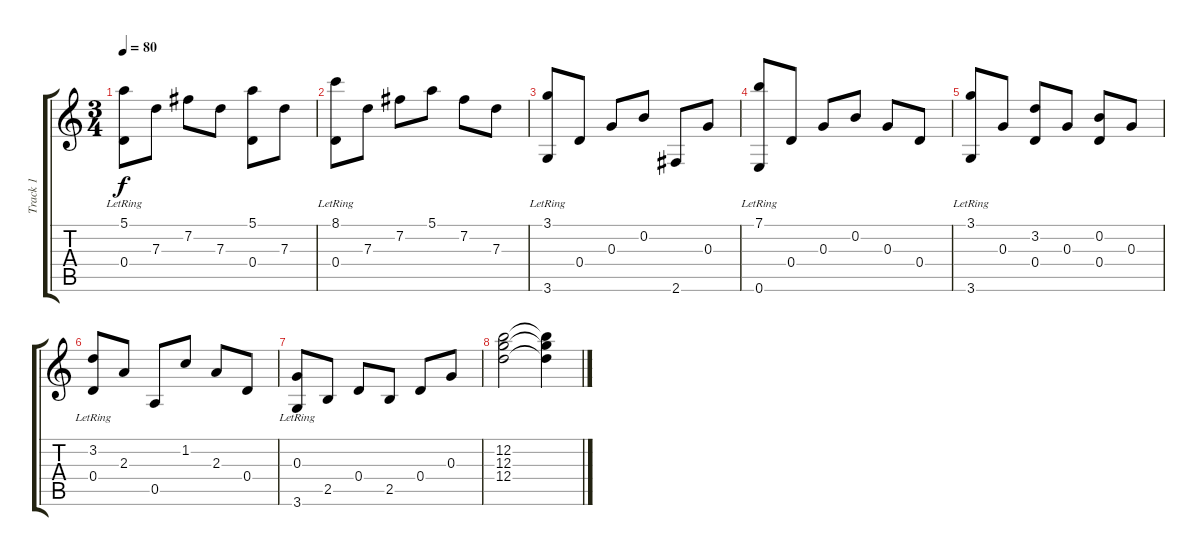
\track ("Track 1" "Track 1") {instrument acousticguitarnylon}
\staff {score tabs}
\tuning (E4 B3 G3 D3 A2 E2) {hide}
\ts (3 4)
\tempo 80
\clef g2
\ks c
(5.1{lr} 0.4{lr}).8{dy f} 7.3.8 7.2.8 7.3.8 (5.1 0.4).8 7.3.8 |
(8.1{lr} 0.4{lr}).8 7.3.8 7.2.8 5.1.8 7.2.8 7.3.8 |
(3.1{lr} 3.6{lr}).8 0.4.8 0.3.8 0.2.8 2.6.8 0.3.8 |
(7.1{lr} 0.6{lr}).8 0.4.8 0.3.8 0.2.8 0.3.8 0.4.8 |
(3.1{lr} 3.6{lr}).8 0.3.8 (3.2 0.4).8 0.3.8 (0.2 0.4).8 0.3.8 |
(3.2{lr} 0.4{lr}).8 2.3.8 0.5.8 1.2.8 2.3.8 0.4.8 |
(0.3{lr} 3.6{lr}).8 2.5.8 0.4.8 2.5.8 0.4.8 0.3.8 |
(12.2 12.3 12.4).2 (12.2{t} 12.3{t} 12.4{t}).4
